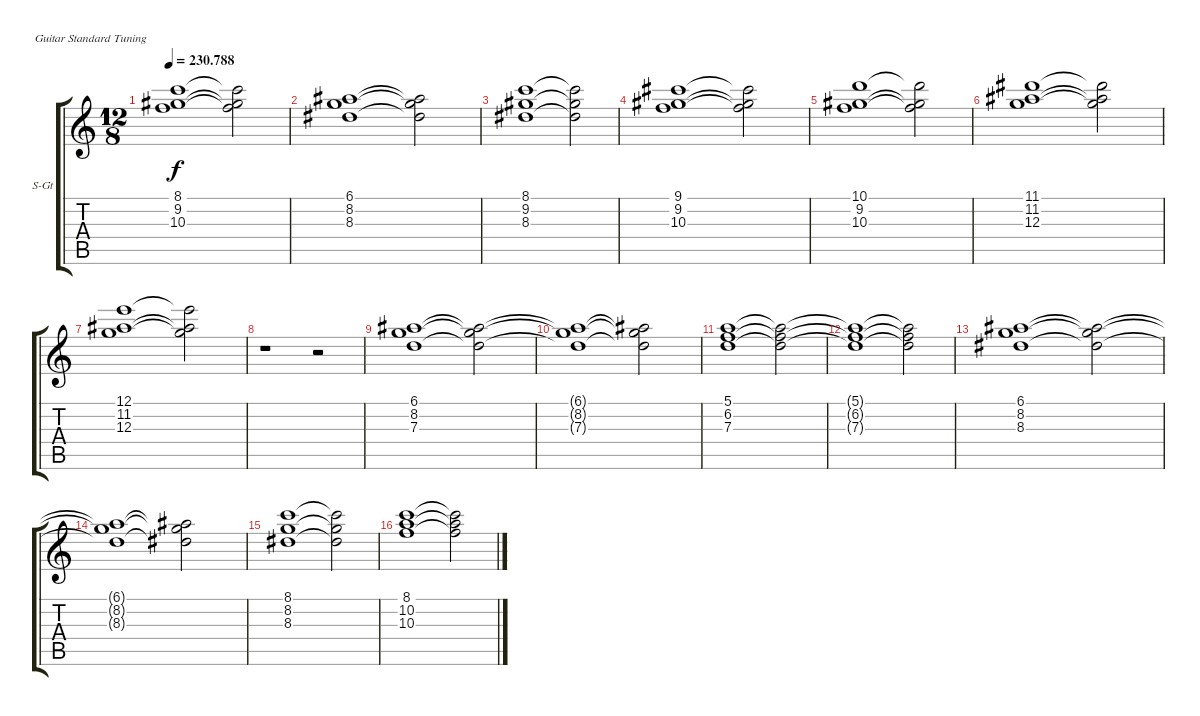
\bracketExtendMode groupsimilarinstruments
\firstSystemTrackNameOrientation horizontal
\otherSystemsTrackNameOrientation horizontal
\track ("Синтезатор III" "S-Gt") {instrument drawbarorgan}
\staff {score tabs}
\tuning (E4 B3 G3 D3 A2 E2)
\displaytranspose 12
\ts (12 8)
\tempo
230.788
\accidentals auto
\clef g2
\ottava regular
\simile none
\ks c
(8.1 9.2 10.3).1{dy f} (8.1{t} 9.2{t} 10.3{t}).2 |
(6.1 8.2 8.3).1 (6.1{t} 8.2{t} 8.3{t}).2 |
(8.1 9.2 8.3).1 (8.1{t} 9.2{t} 8.3{t}).2 |
(9.1 9.2 10.3).1 (9.1{t} 9.2{t} 10.3{t}).2 |
(10.1 9.2 10.3).1 (10.1{t} 9.2{t} 10.3{t}).2 |
(11.1 11.2 12.3).1 (11.1{t} 11.2{t} 12.3{t}).2 |
(12.1 11.2 12.3).1 (12.1{t} 11.2{t} 12.3{t}).2 |
r.1 r.2 |
(6.1 8.2 7.3).1 (6.1{t} 8.2{t} 7.3{t}).2 |
(6.1{t} 8.2{t} 7.3{t}).1 (6.1{t} 8.2{t} 7.3{t}).2 |
(5.1 6.2 7.3).1 (5.1{t} 6.2{t} 7.3{t}).2 |
(5.1{t} 6.2{t} 7.3{t}).1 (5.1{t} 6.2{t} 7.3{t}).2 |
(6.1 8.2 8.3).1 (6.1{t} 8.2{t} 8.3{t}).2 |
(6.1{t} 8.2{t} 8.3{t}).1 (6.1{t} 8.2{t} 8.3{t}).2 |
(8.1 8.2 8.3).1 (8.1{t} 8.2{t} 8.3{t}).2 |
(8.1 10.2 10.3).1 (8.1{t} 10.2{t} 10.3{t}).2
